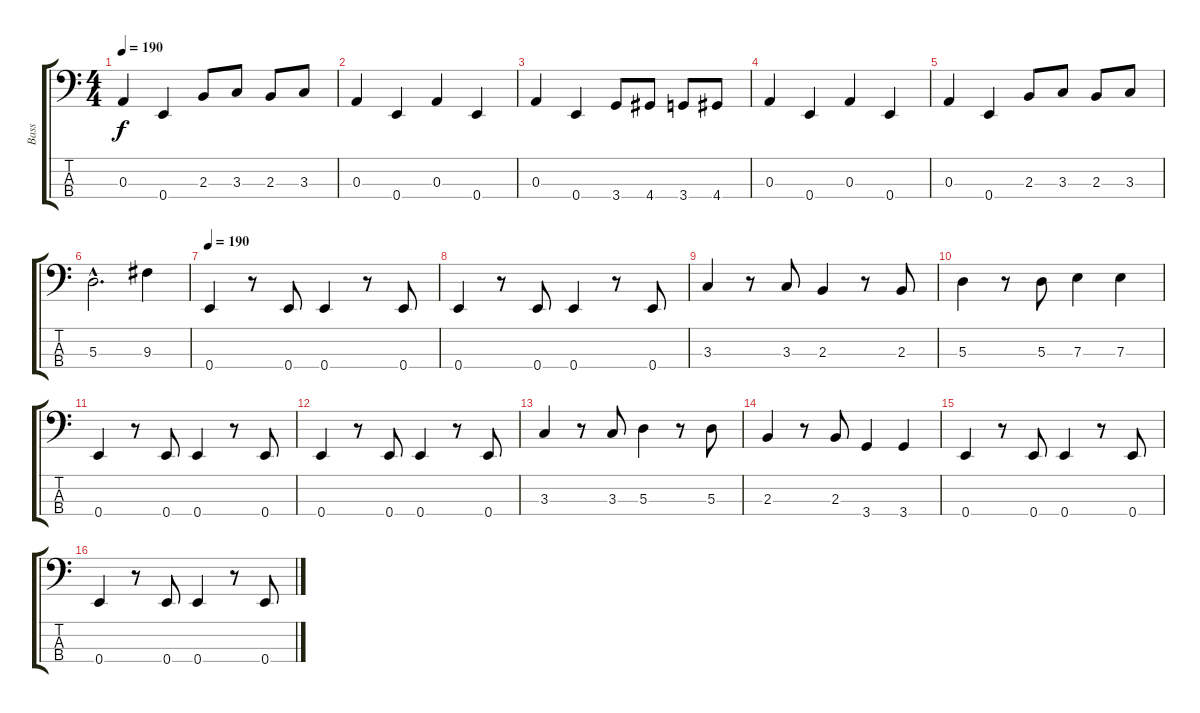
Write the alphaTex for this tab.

\track ("Bass" "Bass") {instrument electricbassfinger}
\staff {score tabs}
\tuning (G2 D2 A1 E1) {hide}
\ts (4 4)
\tempo 190
\clef f4
\ks c
0.3.4{dy f} 0.4.4 2.3.8 3.3.8 2.3.8 3.3.8 |
0.3.4 0.4.4 0.3.4 0.4.4 |
0.3.4 0.4.4 3.4.8 4.4.8 3.4.8 4.4.8 |
0.3.4 0.4.4 0.3.4 0.4.4 |
0.3.4 0.4.4 2.3.8 3.3.8 2.3.8 3.3.8 |
5.3{hac}.2{d} 9.3.4 |
\tempo 190
0.4.4 r.8 0.4.8 0.4.4 r.8 0.4.8 |
0.4.4 r.8 0.4.8 0.4.4 r.8 0.4.8 |
3.3.4 r.8 3.3.8 2.3.4 r.8 2.3.8 |
5.3.4 r.8 5.3.8 7.3.4 7.3.4 |
0.4.4 r.8 0.4.8 0.4.4 r.8 0.4.8 |
0.4.4 r.8 0.4.8 0.4.4 r.8 0.4.8 |
3.3.4 r.8 3.3.8 5.3.4 r.8 5.3.8 |
2.3.4 r.8 2.3.8 3.4.4 3.4.4 |
0.4.4 r.8 0.4.8 0.4.4 r.8 0.4.8 |
0.4.4 r.8 0.4.8 0.4.4 r.8 0.4.8
